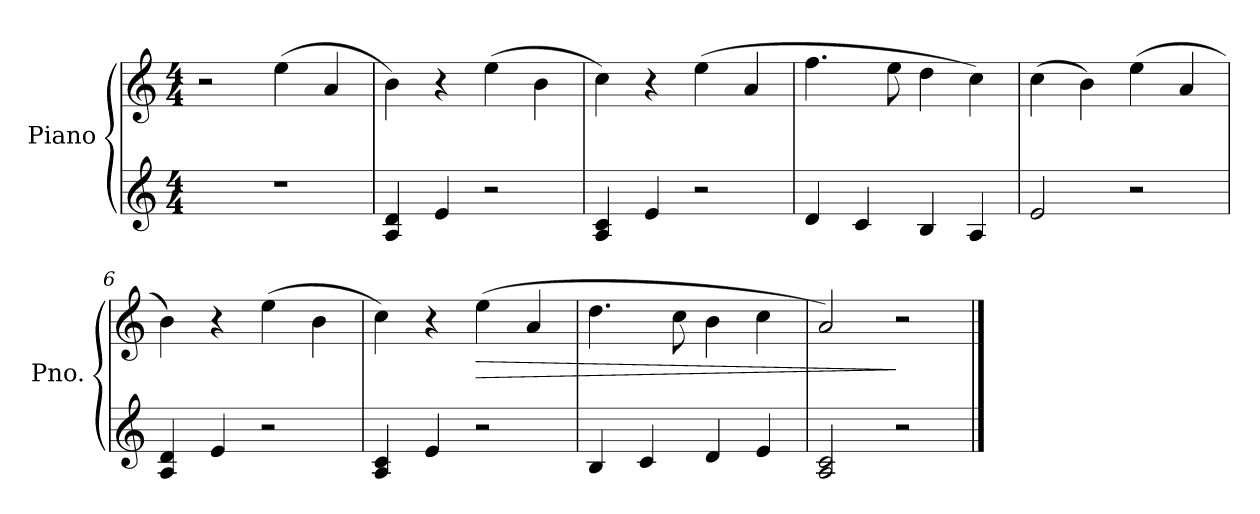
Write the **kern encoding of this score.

**kern	**kern	**dynam
*part1	*part1	*part1
*staff2	*staff1	*staff1/2
*I"Piano	*	*
*I'Pno.	*	*
*	*clefG2	*
*k[]	*k[]	*
*C:	*C:	*
*M4/4	*M4/4	*
=1	=1	=1
1r	2r	.
.	(4ee\	.
.	4a/	.
=2	=2	=2
4A/ 4d/	4b\)	.
4e/	4r	.
2r	(4ee\	.
.	4b\	.
=3	=3	=3
4A/ 4c/	4cc\)	.
4e/	4r	.
2r	(4ee\	.
.	4a/	.
=4	=4	=4
4d/	4.ff\	.
4c/	.	.
.	8ee\	.
4B/	4dd\	.
4A/	4cc\)	.
=5	=5	=5
2e/	(4cc\	.
.	4b\)	.
2r	(4ee\	.
.	4a/	.
=6	=6	=6
4A/ 4d/	4b\)	.
4e/	4r	.
2r	(4ee\	.
.	4b\	.
=7	=7	=7
4A/ 4c/	4cc\)	.
4e/	4r	.
!	!	!LO:HP:b
2r	(4ee\	>
.	4a/	.
=8	=8	=8
4B/	4.dd\	.
4c/	.	.
.	8cc\	.
4d/	4b\	.
4e/	4cc\	.
!!LO:LB:g=z
=9	=9	=9
2A/ 2c/	2a/)	.
2r	2r	]
==	==	==
*-	*-	*-
